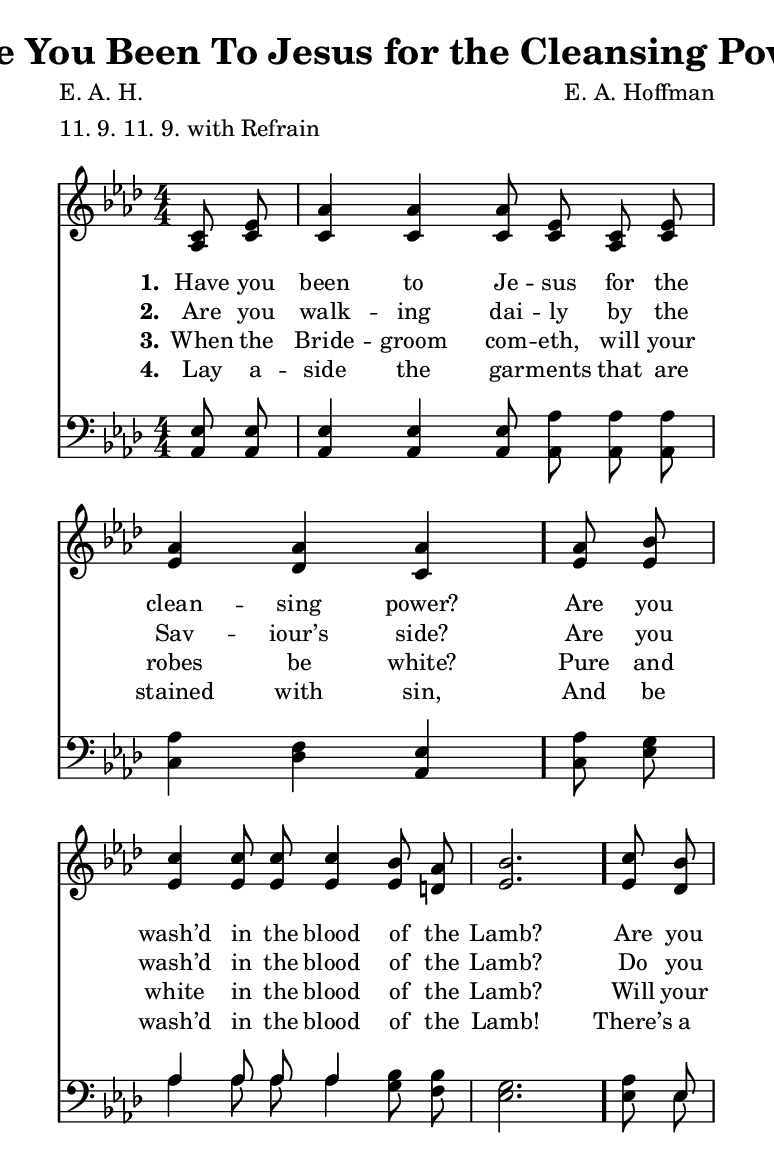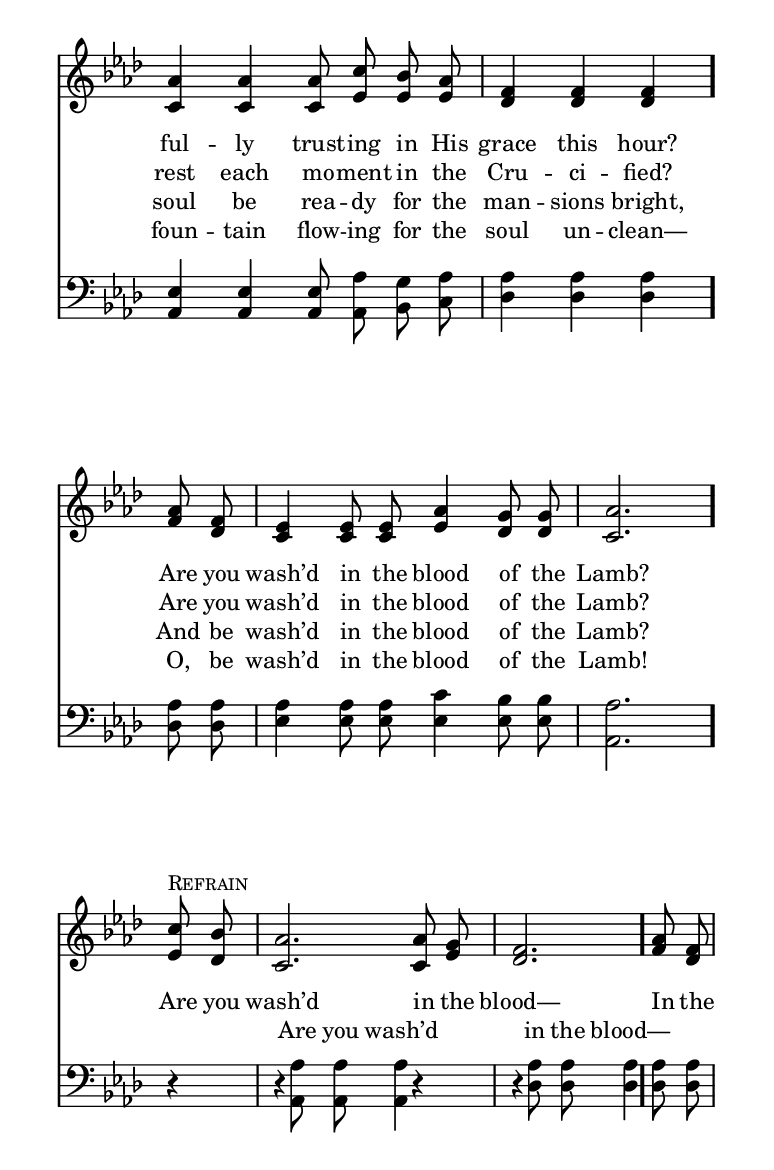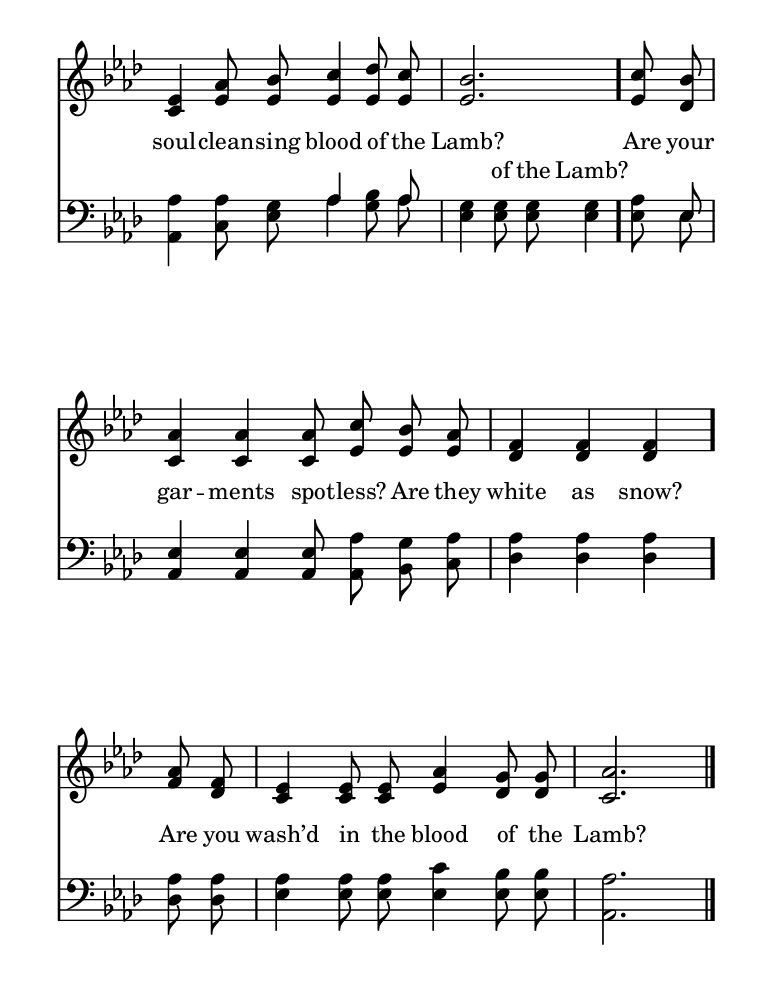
\include "common/global.ily"
\paper {
  \include "common/paper.ily"
  ragged-last-bottom = ##t
  % this is a bit squashed. we might be able to fit two systems on the second page
  system-count = #(cond (is-eogsized 6) (#t #f))
  systems-per-page = #(cond (is-eogsized 5) (#t #f))
}

\header{
  hymnnumber = "90"
  title = "Have You Been To Jesus for the Cleansing Power?"
  markuptitle = \markup \center-column { "Have You Been To Jesus" "for the Cleansing Power?" \vspace #0.4 }
  tunename = ""
  meter = "11. 9. 11. 9. with Refrain"
  poet = "E. A. H."
  composer = "E. A. Hoffman"
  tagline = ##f
}

% for fermata in MIDI
ta = { \tempo 4=80 }
tb = { \tempo 4=40 }

patternAA = { c8 c8 | c4 c4 c8 c8 c8 c8 | c4 c4 c4 }

patternBA = { c8 c8 | c4 c8 c8 c4 c8 c8 | c2. }
patternBB = { c8 c8 | c4 c8 c8 c4 c8 c8 | c4 c8 c8 c4 }

patternCA = { c8 c8 | c2. c8 c8 | c2. }
patternCB = { c4 | c4 c8 c8 c4 c4 | c4 c8 c8 c4 }

global = {
  \include "common/overrides.ily"
  \override Staff.TimeSignature.style = #'numbered
  \time 4/4
  \override Score.MetronomeMark.transparent = ##t % hide all fermata changes too
  \ta
  \key aes \major
  \partial 4
  \autoBeamOff
}

notesSoprano = {
\global
\relative c' {

  \changePitch \patternAA { c ees | aes aes aes ees c ees | aes aes aes }
  \changePitch \patternBA { aes bes | c c c c bes aes | bes }
  \changePitch \patternAA { c bes | aes aes aes c bes aes | f f f }
  \changePitch \patternBA { aes f | ees ees ees aes g g | aes }

  << s^\markup { \small \caps "Refrain" }
  \changePitch \patternCA { c bes | aes aes g | f } >>
  \changePitch \patternBA { aes f | ees aes bes c des c | bes }
  \changePitch \patternAA { c bes | aes aes aes c bes aes | f f f }
  \changePitch \patternBA { aes f | ees ees ees aes g g | aes }

  \bar "|."

}
}

notesAlto = {
\global
\relative e {

  \changePitch \patternAA { aes c | c c c c aes c | ees des c }
  \changePitch \patternBA { ees ees | ees ees ees ees ees d | ees }
  \changePitch \patternAA { ees des | c c c ees ees ees | des des des }
  \changePitch \patternBA { f des | c c c ees des des | c }

  \changePitch \patternCA { ees des | c c ees | des }
  \changePitch \patternBA { f des c ees ees ees ees ees | ees }
  \changePitch \patternAA { ees des | c c c ees ees ees | des des des }
  \changePitch \patternBA { f des | c c c ees des des | c }

}
}

notesTenor = {
\global
\relative a {

  \changePitch \patternAA { ees ees | ees ees ees aes aes aes | aes f ees }
  \changePitch \patternBA { aes g | aes aes aes aes bes bes | g }
  \changePitch \patternAA { aes ees | ees ees ees aes g aes | aes aes aes }
  \changePitch \patternBA { aes aes | aes aes aes c bes bes | aes }

  \changePitch \patternCB { r | r aes aes aes r | r aes aes aes }
  \changePitch \patternBB { aes aes | aes aes g aes bes aes | g g g g }
  \changePitch \patternAA { aes ees | ees ees ees aes g aes | aes aes aes }
  \changePitch \patternBA { aes aes | aes aes aes c bes bes | aes }

}
}

notesBass = {
\global
\relative f, {

  \changePitch \patternAA { aes aes | aes aes aes aes aes aes | c des aes }
  \changePitch \patternBA { c ees | aes aes aes aes g f | ees }
  \changePitch \patternAA { ees ees | aes, aes aes aes bes c | des des des }
  \changePitch \patternBA { des des | ees ees ees ees ees ees | aes, }

  \changePitch \patternCB { r | r aes aes aes r | r des des des }
  \changePitch \patternBB { des des aes c ees aes g aes  | ees ees ees ees }
  \changePitch \patternAA { ees ees | aes, aes aes aes bes c | des des des }
  \changePitch \patternBA { des des | ees ees ees ees ees ees | aes, }

}
}

Refrain = \lyricmode {

Are you wash’d in the blood— \bar "."
In the soul -- clean -- sing blood of the Lamb? \bar "."
Are your gar -- ments spot -- less? Are they white as snow? \bar "."
Are you wash’d in the blood of the Lamb? \bar "."

}

wordsA = \lyricmode {
\set stanza = "1."

Have you been to Je -- sus for the clean -- sing power? \bar "."
Are you wash’d in the blood of the Lamb? \bar "."
Are you ful -- ly trust -- ing in His grace this hour? \bar "."
Are you wash’d in the blood of the Lamb? \bar "." \break

}

wordsB = \lyricmode {
\set stanza = "2."

Are you walk -- ing dai -- ly by the Sav -- iour’s side?
Are you wash’d in the blood of the Lamb?
Do you rest each mo -- ment in the Cru -- ci -- fied?
Are you wash’d in the blood of the Lamb?

\Refrain

}

wordsC = \lyricmode {
\set stanza = "3."

When the Bride -- groom com -- eth, will your robes be white?
Pure and white in the blood of the Lamb?
Will your soul be rea -- dy for the man -- sions bright,
And be wash’d in the blood of the Lamb?

}

wordsD = \lyricmode {
\set stanza = "4."

Lay a -- side the gar -- ments that are stained with sin,
And be wash’d in the blood of the Lamb!
There’s a foun -- tain flow -- ing for the soul un -- clean—
O, be wash’d in the blood of the Lamb!

}

underWords = \lyricmode {

{ \repeat unfold 40 { \skip 4 } }
Are you wash’d in the blood—
{ \repeat unfold 9 { \skip 4 } }
of the Lamb?

}

\score {
  \context ChoirStaff <<
    \context Staff = upper <<
      \set Staff.autoBeaming = ##f
      \set ChoirStaff.systemStartDelimiter = #'SystemStartBar
      \set ChoirStaff.printPartCombineTexts = ##f
      \partcombine #'(2 . 9) \notesSoprano \notesAlto
      \context NullVoice = sopranos { \voiceOne << \notesSoprano >> }
      \context NullVoice = altos { \voiceTwo << \notesAlto >> }
      \context Lyrics = one   \lyricsto sopranos \wordsA
      \context Lyrics = two   \lyricsto sopranos \wordsB
      \context Lyrics = three \lyricsto sopranos \wordsC
      \context Lyrics = four  \lyricsto sopranos \wordsD
    >>
    \context Staff = men <<
      \set Staff.autoBeaming = ##f
      \clef bass
      \set ChoirStaff.printPartCombineTexts = ##f
      \partcombine #'(2 . 9) \notesTenor \notesBass
      \context NullVoice = tenors { \voiceOne << \notesTenor >> }
      \context NullVoice = basses { \voiceTwo << \notesBass >> }
    >>
    \context Lyrics = three \lyricsto tenors \underWords
  >>
  \layout {
    \include "common/layout.ily"
  }
  \midi{
    \include "common/midi.ily"
  }
}

\version "2.19.49"  % necessary for upgrading to future LilyPond versions.

% vi:set et ts=2 sw=2 ai nocindent syntax=lilypond:
